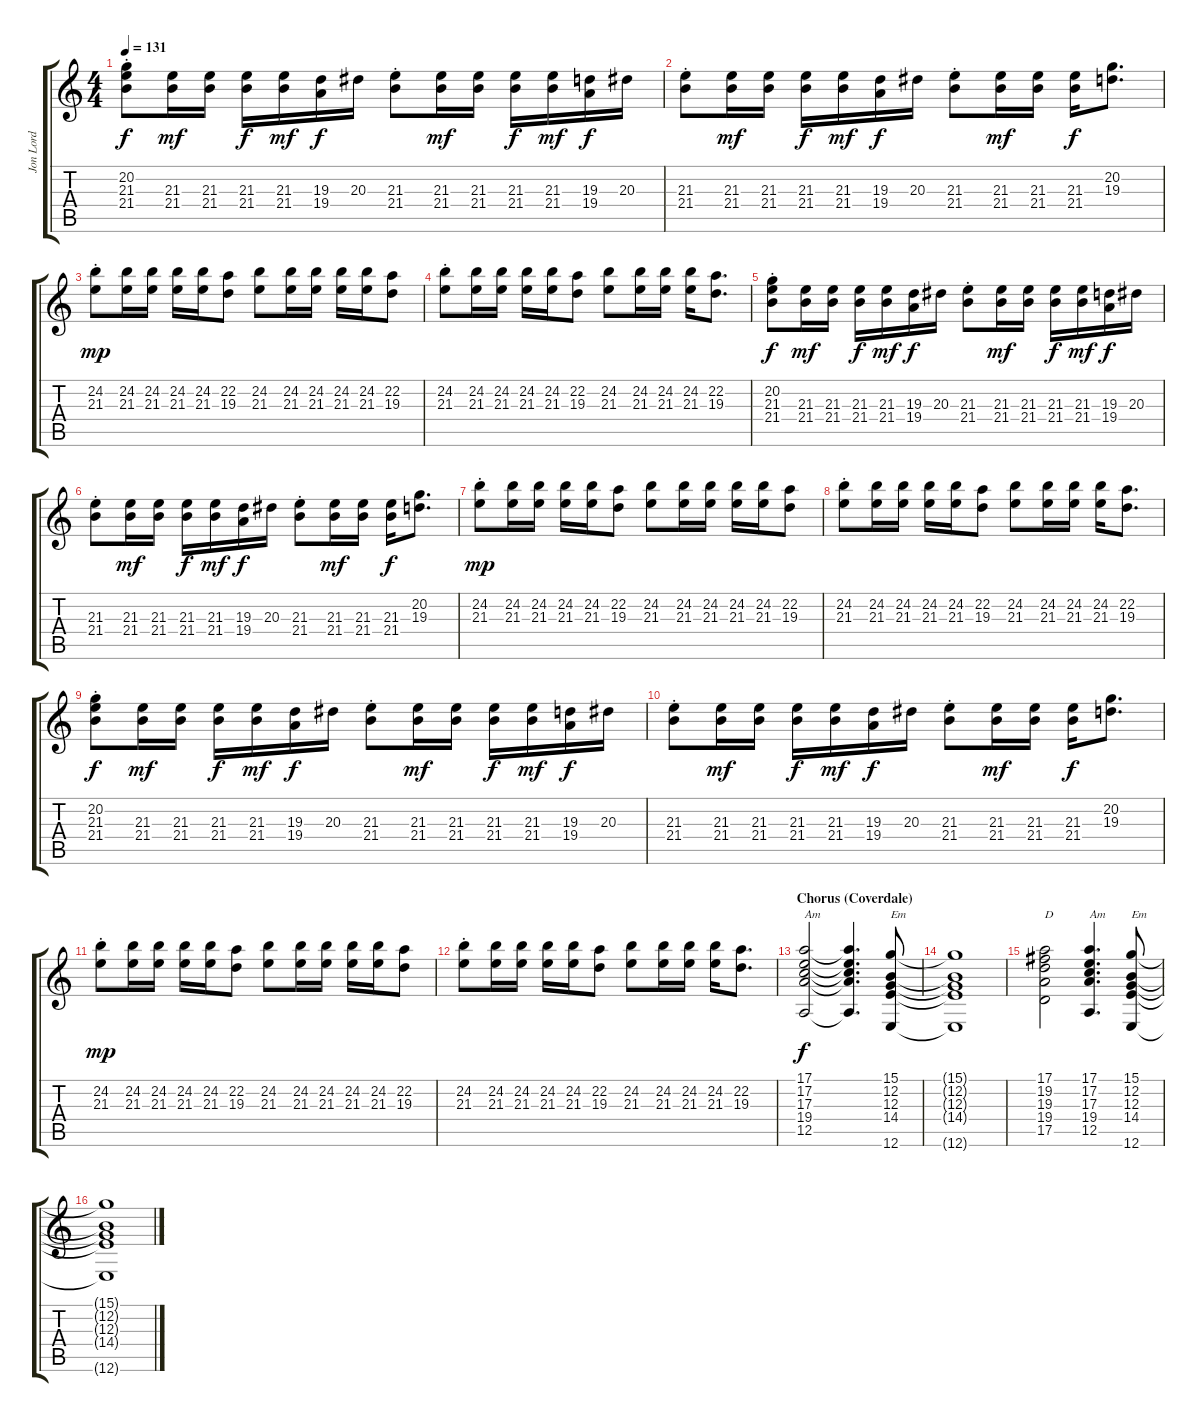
\track ("Jon Lord" "Jon Lord") {instrument rockorgan}
\staff {score tabs}
\tuning (E4 B3 G3 D3 A2 E2) {hide}
\ts (4 4)
\tempo 131
\clef g2
\ks c
(20.2{st} 21.3{st} 21.4{st}).8{dy f} (21.3 21.4).16{dy mf} (21.3 21.4).16 (21.3 21.4).16{dy f} (21.3 21.4).16{dy mf} (19.3 19.4).16{dy f} 20.3.16 (21.3{st} 21.4{st}).8 (21.3 21.4).16{dy mf} (21.3 21.4).16 (21.3 21.4).16{dy f} (21.3 21.4).16{dy mf} (19.3 19.4).16{dy f} 20.3.16 |
(21.3{st} 21.4{st}).8 (21.3 21.4).16{dy mf} (21.3 21.4).16 (21.3 21.4).16{dy f} (21.3 21.4).16{dy mf} (19.3 19.4).16{dy f} 20.3.16 (21.3{st} 21.4{st}).8 (21.3 21.4).16{dy mf} (21.3 21.4).16 (21.3 21.4).16{dy f} (20.2 19.3).8{d} |
(24.2{st} 21.3).8{dy mp} (24.2 21.3).16 (24.2 21.3).16 (24.2 21.3).16 (24.2 21.3).16 (22.2 19.3).8 (24.2 21.3).8 (24.2 21.3).16 (24.2 21.3).16 (24.2 21.3).16 (24.2 21.3).16 (22.2 19.3).8 |
(24.2{st} 21.3).8 (24.2 21.3).16 (24.2 21.3).16 (24.2 21.3).16 (24.2 21.3).16 (22.2 19.3).8 (24.2 21.3).8 (24.2 21.3).16 (24.2 21.3).16 (24.2 21.3).16 (22.2 19.3).8{d} |
(20.2{st} 21.3{st} 21.4{st}).8{dy f} (21.3 21.4).16{dy mf} (21.3 21.4).16 (21.3 21.4).16{dy f} (21.3 21.4).16{dy mf} (19.3 19.4).16{dy f} 20.3.16 (21.3{st} 21.4{st}).8 (21.3 21.4).16{dy mf} (21.3 21.4).16 (21.3 21.4).16{dy f} (21.3 21.4).16{dy mf} (19.3 19.4).16{dy f} 20.3.16 |
(21.3{st} 21.4{st}).8 (21.3 21.4).16{dy mf} (21.3 21.4).16 (21.3 21.4).16{dy f} (21.3 21.4).16{dy mf} (19.3 19.4).16{dy f} 20.3.16 (21.3{st} 21.4{st}).8 (21.3 21.4).16{dy mf} (21.3 21.4).16 (21.3 21.4).16{dy f} (20.2 19.3).8{d} |
(24.2{st} 21.3).8{dy mp} (24.2 21.3).16 (24.2 21.3).16 (24.2 21.3).16 (24.2 21.3).16 (22.2 19.3).8 (24.2 21.3).8 (24.2 21.3).16 (24.2 21.3).16 (24.2 21.3).16 (24.2 21.3).16 (22.2 19.3).8 |
(24.2{st} 21.3).8 (24.2 21.3).16 (24.2 21.3).16 (24.2 21.3).16 (24.2 21.3).16 (22.2 19.3).8 (24.2 21.3).8 (24.2 21.3).16 (24.2 21.3).16 (24.2 21.3).16 (22.2 19.3).8{d} |
(20.2{st} 21.3{st} 21.4{st}).8{dy f} (21.3 21.4).16{dy mf} (21.3 21.4).16 (21.3 21.4).16{dy f} (21.3 21.4).16{dy mf} (19.3 19.4).16{dy f} 20.3.16 (21.3{st} 21.4{st}).8 (21.3 21.4).16{dy mf} (21.3 21.4).16 (21.3 21.4).16{dy f} (21.3 21.4).16{dy mf} (19.3 19.4).16{dy f} 20.3.16 |
(21.3{st} 21.4{st}).8 (21.3 21.4).16{dy mf} (21.3 21.4).16 (21.3 21.4).16{dy f} (21.3 21.4).16{dy mf} (19.3 19.4).16{dy f} 20.3.16 (21.3{st} 21.4{st}).8 (21.3 21.4).16{dy mf} (21.3 21.4).16 (21.3 21.4).16{dy f} (20.2 19.3).8{d} |
(24.2{st} 21.3).8{dy mp} (24.2 21.3).16 (24.2 21.3).16 (24.2 21.3).16 (24.2 21.3).16 (22.2 19.3).8 (24.2 21.3).8 (24.2 21.3).16 (24.2 21.3).16 (24.2 21.3).16 (24.2 21.3).16 (22.2 19.3).8 |
(24.2{st} 21.3).8 (24.2 21.3).16 (24.2 21.3).16 (24.2 21.3).16 (24.2 21.3).16 (22.2 19.3).8 (24.2 21.3).8 (24.2 21.3).16 (24.2 21.3).16 (24.2 21.3).16 (22.2 19.3).8{d} |
\section ("" "Chorus (Coverdale)")
(17.1 17.2 17.3 19.4 12.5).2{txt "Am" dy f} (17.1{t} 17.2{t} 17.3{t} 19.4{t} 12.5{t}).4{d} (15.1 12.2 12.3 14.4 12.6).8{txt "Em"} |
(15.1{t} 12.2{t} 12.3{t} 14.4{t} 12.6{t}).1 |
(17.1 19.2 19.3 19.4 17.5).2{txt "D"} (17.1 17.2 17.3 19.4 12.5).4{d txt "Am"} (15.1 12.2 12.3 14.4 12.6).8{txt "Em"} |
(15.1{t} 12.2{t} 12.3{t} 14.4{t} 12.6{t}).1
